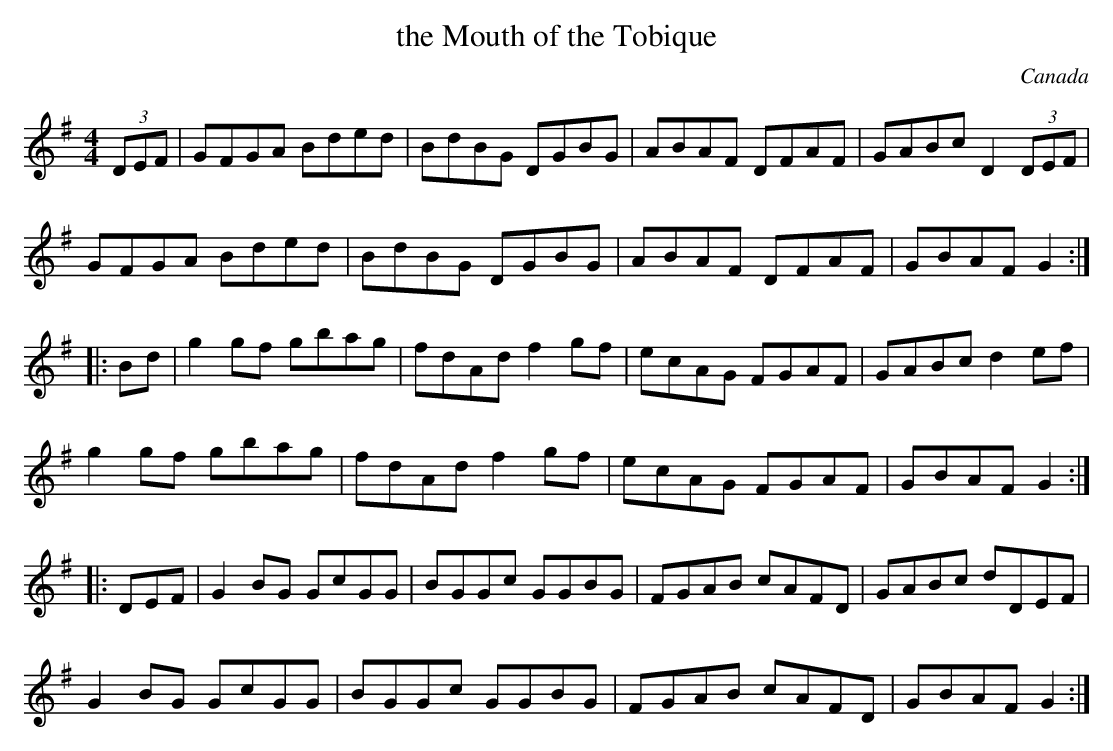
X:1
T:the Mouth of the Tobique
M:4/4
O:Canada
K:G major
(3DEF | \
GFGA Bded | BdBG DGBG | ABAF DFAF | GABc D2 (3DEF |
GFGA Bded | BdBG DGBG | ABAF DFAF | GBAF G2 ::
Bd | \
g2gf gbag | fdAd f2gf | ecAG FGAF | GABc d2ef |
g2gf gbag | fdAd f2gf | ecAG FGAF | GBAF G2::
DEF | \
G2BG GcGG | BGGc GGBG | FGAB cAFD | GABc dDEF |
G2BG GcGG | BGGc GGBG | FGAB cAFD | GBAF G2 :|
